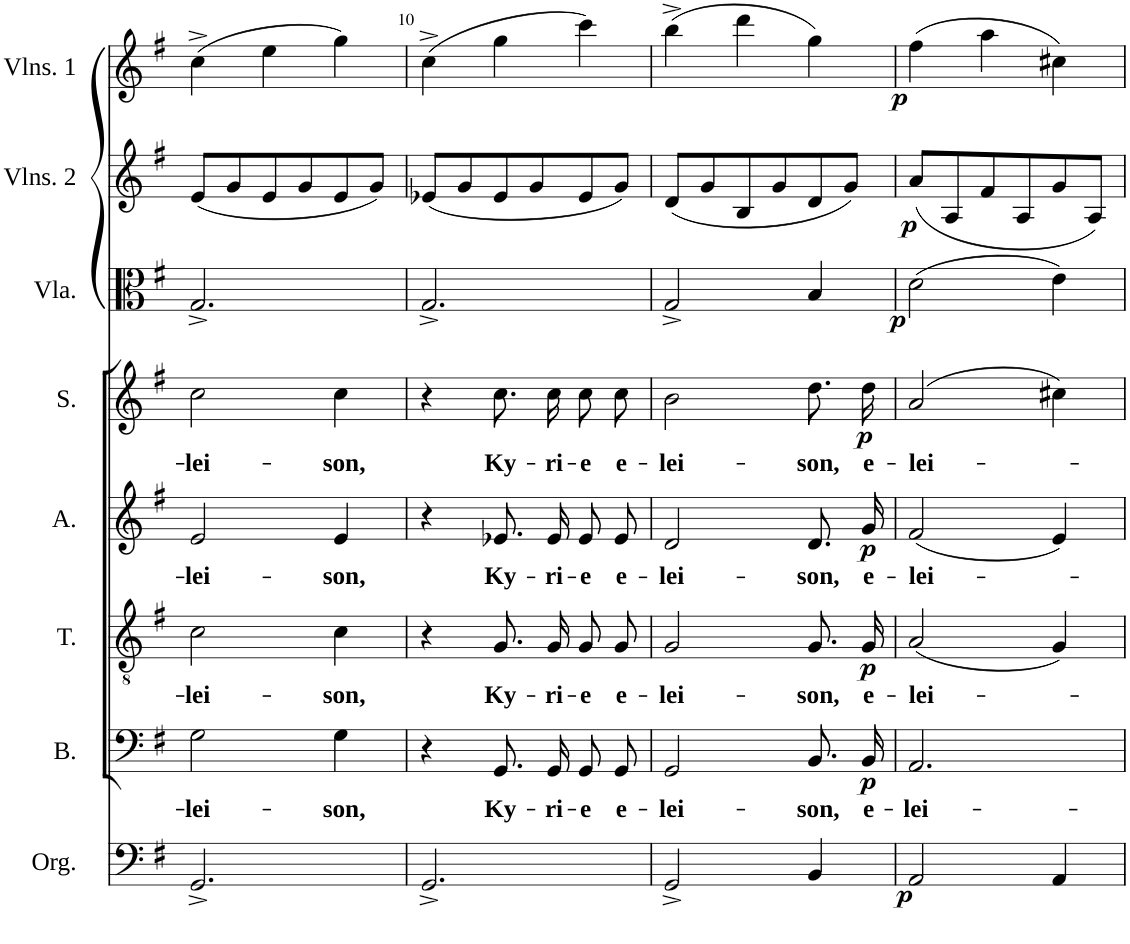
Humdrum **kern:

**kern	**dynam	**kern	**text	**dynam	**kern	**text	**dynam	**kern	**text	**dynam	**kern	**text	**dynam	**kern	**dynam	**kern	**dynam	**kern	**dynam
*part8	*part8	*part7	*part7	*part7	*part6	*part6	*part6	*part5	*part5	*part5	*part4	*part4	*part4	*part3	*part3	*part2	*part2	*part1	*part1
*staff8	*staff8	*staff7	*staff7	*staff7	*staff6	*staff6	*staff6	*staff5	*staff5	*staff5	*staff4	*staff4	*staff4	*staff3	*staff3	*staff2	*staff2	*staff1	*staff1
*I"Organ	*	*I"Bass	*	*	*I"Tenor	*	*	*I"Alto	*	*	*I"Soprano	*	*	*I"Viola	*	*I"Violins 2	*	*I"Violins 1	*
*I'Org.	*	*I'B.	*	*	*I'T.	*	*	*I'A.	*	*	*I'S.	*	*	*I'Vla.	*	*I'Vlns. 2	*	*I'Vlns. 1	*
!!LO:PB:g=z
*clefF4	*	*clefF4	*	*	*clefGv2	*	*	*clefG2	*	*	*clefG2	*	*	*clefC3	*	*clefG2	*	*clefG2	*
*k[f#]	*	*k[f#]	*	*	*k[f#]	*	*	*k[f#]	*	*	*k[f#]	*	*	*k[f#]	*	*k[f#]	*	*k[f#]	*
*M3/4	*	*M3/4	*	*	*M3/4	*	*	*M3/4	*	*	*M3/4	*	*	*M3/4	*	*M3/4	*	*M3/4	*
=9	=9	=9	=9	=9	=9	=9	=9	=9	=9	=9	=9	=9	=9	=9	=9	=9	=9	=9	=9
!	!	!	!LO:LY:b	!	!	!LO:LY:b	!	!	!LO:LY:b	!	!	!LO:LY:b	!	!	!	!	!	!	!
2.GG^/	.	2G\	-lei-	.	2c\	-lei-	.	2e/	-lei-	.	2cc\	-lei-	.	2.G^/	.	(8e/L	.	(4cc^\	.
.	.	.	.	.	.	.	.	.	.	.	.	.	.	.	.	8g/	.	.	.
.	.	.	.	.	.	.	.	.	.	.	.	.	.	.	.	8e/	.	4ee\	.
.	.	.	.	.	.	.	.	.	.	.	.	.	.	.	.	8g/	.	.	.
!	!	!	!LO:LY:b	!	!	!LO:LY:b	!	!	!LO:LY:b	!	!	!LO:LY:b	!	!	!	!	!	!	!
.	.	4G\	-son,	.	4c\	-son,	.	4e/	-son,	.	4cc\	-son,	.	.	.	8e/	.	4gg\)	.
.	.	.	.	.	.	.	.	.	.	.	.	.	.	.	.	8g/J)	.	.	.
=10	=10	=10	=10	=10	=10	=10	=10	=10	=10	=10	=10	=10	=10	=10	=10	=10	=10	=10	=10
2.GG^/	.	4r	.	.	4r	.	.	4r	.	.	4r	.	.	2.G^/	.	(8e-X/L	.	(4cc^\	.
.	.	.	.	.	.	.	.	.	.	.	.	.	.	.	.	8g/	.	.	.
!	!	!	!LO:LY:b	!	!	!LO:LY:b	!	!	!LO:LY:b	!	!	!LO:LY:b	!	!	!	!	!	!	!
.	.	8.GG/L	Ky-	.	8.G/L	Ky-	.	8.e-X/L	Ky-	.	8.cc\L	Ky-	.	.	.	8e-/	.	4gg\	.
.	.	.	.	.	.	.	.	.	.	.	.	.	.	.	.	8g/	.	.	.
!	!	!	!LO:LY:b	!	!	!LO:LY:b	!	!	!LO:LY:b	!	!	!LO:LY:b	!	!	!	!	!	!	!
.	.	16GG/Jk	-ri-	.	16G/Jk	-ri-	.	16e-/Jk	-ri-	.	16cc\Jk	-ri-	.	.	.	.	.	.	.
!	!	!	!LO:LY:b	!	!	!LO:LY:b	!	!	!LO:LY:b	!	!	!LO:LY:b	!	!	!	!	!	!	!
.	.	8GG/L	-e	.	8G/L	-e	.	8e-/L	-e	.	8cc\L	-e	.	.	.	8e-/	.	4ccc\)	.
!	!	!	!LO:LY:b	!	!	!LO:LY:b	!	!	!LO:LY:b	!	!	!LO:LY:b	!	!	!	!	!	!	!
.	.	8GG/J	e-	.	8G/J	e-	.	8e-/J	e-	.	8cc\J	e-	.	.	.	8g/J)	.	.	.
=11	=11	=11	=11	=11	=11	=11	=11	=11	=11	=11	=11	=11	=11	=11	=11	=11	=11	=11	=11
!	!	!	!LO:LY:b	!	!	!LO:LY:b	!	!	!LO:LY:b	!	!	!LO:LY:b	!	!	!	!	!	!	!
2GG^/	.	2GG/	-lei-	.	2G/	-lei-	.	2d/	-lei-	.	2b\	-lei-	.	2G^/	.	(8d/L	.	(4bb^\	.
.	.	.	.	.	.	.	.	.	.	.	.	.	.	.	.	8g/	.	.	.
.	.	.	.	.	.	.	.	.	.	.	.	.	.	.	.	8B/	.	4ddd\	.
.	.	.	.	.	.	.	.	.	.	.	.	.	.	.	.	8g/	.	.	.
!	!	!	!LO:LY:b	!	!	!LO:LY:b	!	!	!LO:LY:b	!	!	!LO:LY:b	!	!	!	!	!	!	!
4BB/	.	8.BB/L	-son,	.	8.G/L	-son,	.	8.d/L	-son,	.	8.dd\L	-son,	.	4B/	.	8d/	.	4gg\)	.
.	.	.	.	.	.	.	.	.	.	.	.	.	.	.	.	8g/J)	.	.	.
!	!	!	!LO:LY:b	!LO:DY:b	!	!LO:LY:b	!LO:DY:b	!	!LO:LY:b	!LO:DY:b	!	!LO:LY:b	!LO:DY:b	!	!	!	!	!	!
.	.	16BB/Jk	e-	p	16G/Jk	e-	p	16g/Jk	e-	p	16dd\Jk	e-	p	.	.	.	.	.	.
=12	=12	=12	=12	=12	=12	=12	=12	=12	=12	=12	=12	=12	=12	=12	=12	=12	=12	=12	=12
!	!LO:DY:b	!	!LO:LY:b	!	!	!LO:LY:b	!	!	!LO:LY:b	!	!	!LO:LY:b	!	!	!LO:DY:b	!	!LO:DY:b	!	!LO:DY:b
2AA/	p	2.AA/	-lei-	.	(2A/	-lei-	.	(2f#/	-lei-	.	(2a/	-lei-	.	(2d\	p	(8a/L	p	(4ff#\	p
.	.	.	.	.	.	.	.	.	.	.	.	.	.	.	.	8A/	.	.	.
.	.	.	.	.	.	.	.	.	.	.	.	.	.	.	.	8f#/	.	4aa\	.
.	.	.	.	.	.	.	.	.	.	.	.	.	.	.	.	8A/	.	.	.
4AA/	.	.	.	.	4G/)	.	.	4e/)	.	.	4cc#X\)	.	.	4e\)	.	8g/	.	4cc#X\)	.
.	.	.	.	.	.	.	.	.	.	.	.	.	.	.	.	8A/J)	.	.	.
=	=	=	=	=	=	=	=	=	=	=	=	=	=	=	=	=	=	=	=
*-	*-	*-	*-	*-	*-	*-	*-	*-	*-	*-	*-	*-	*-	*-	*-	*-	*-	*-	*-
